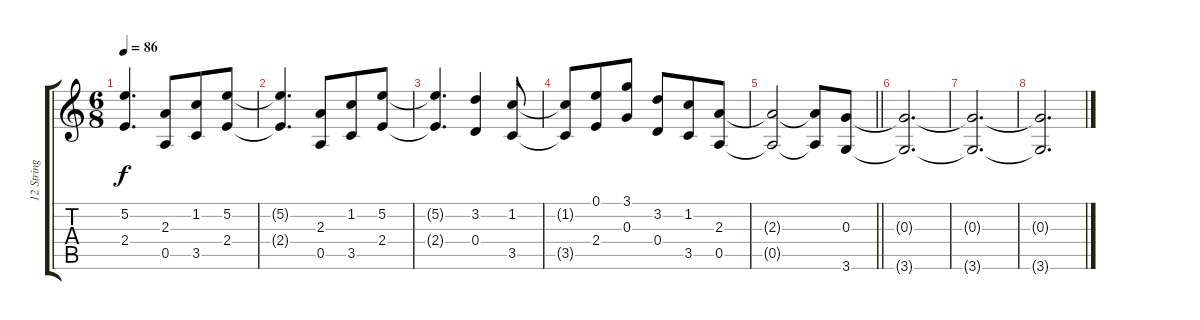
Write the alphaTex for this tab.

\track ("12 String" "12 String") {instrument electricguitarjazz}
\staff {score tabs}
\tuning (E4 B3 G3 D3 A2 E2) {hide}
\ts (6 8)
\tempo 86
\clef g2
\ks c
(5.2{t} 2.4{t}).4{d dy f} (2.3 0.5).8 (1.2 3.5).8 (5.2 2.4).8 |
(5.2{t} 2.4{t}).4{d} (2.3 0.5).8 (1.2 3.5).8 (5.2 2.4).8 |
(5.2{t} 2.4{t}).4{d} (3.2 0.4).4 (1.2 3.5).8 |
(1.2{t} 3.5{t}).8 (0.1 2.4).8 (3.1 0.3).8 (3.2 0.4).8 (1.2 3.5).8 (2.3 0.5).8 |
\barLineRight lightlight
(2.3{t} 0.5{t}).2 (2.3{t} 0.5{t}).8 (0.3 3.6).8 |
(0.3{t} 3.6{t}).2{d} |
(0.3{t} 3.6{t}).2{d} |
(0.3{t} 3.6{t}).2{d}
